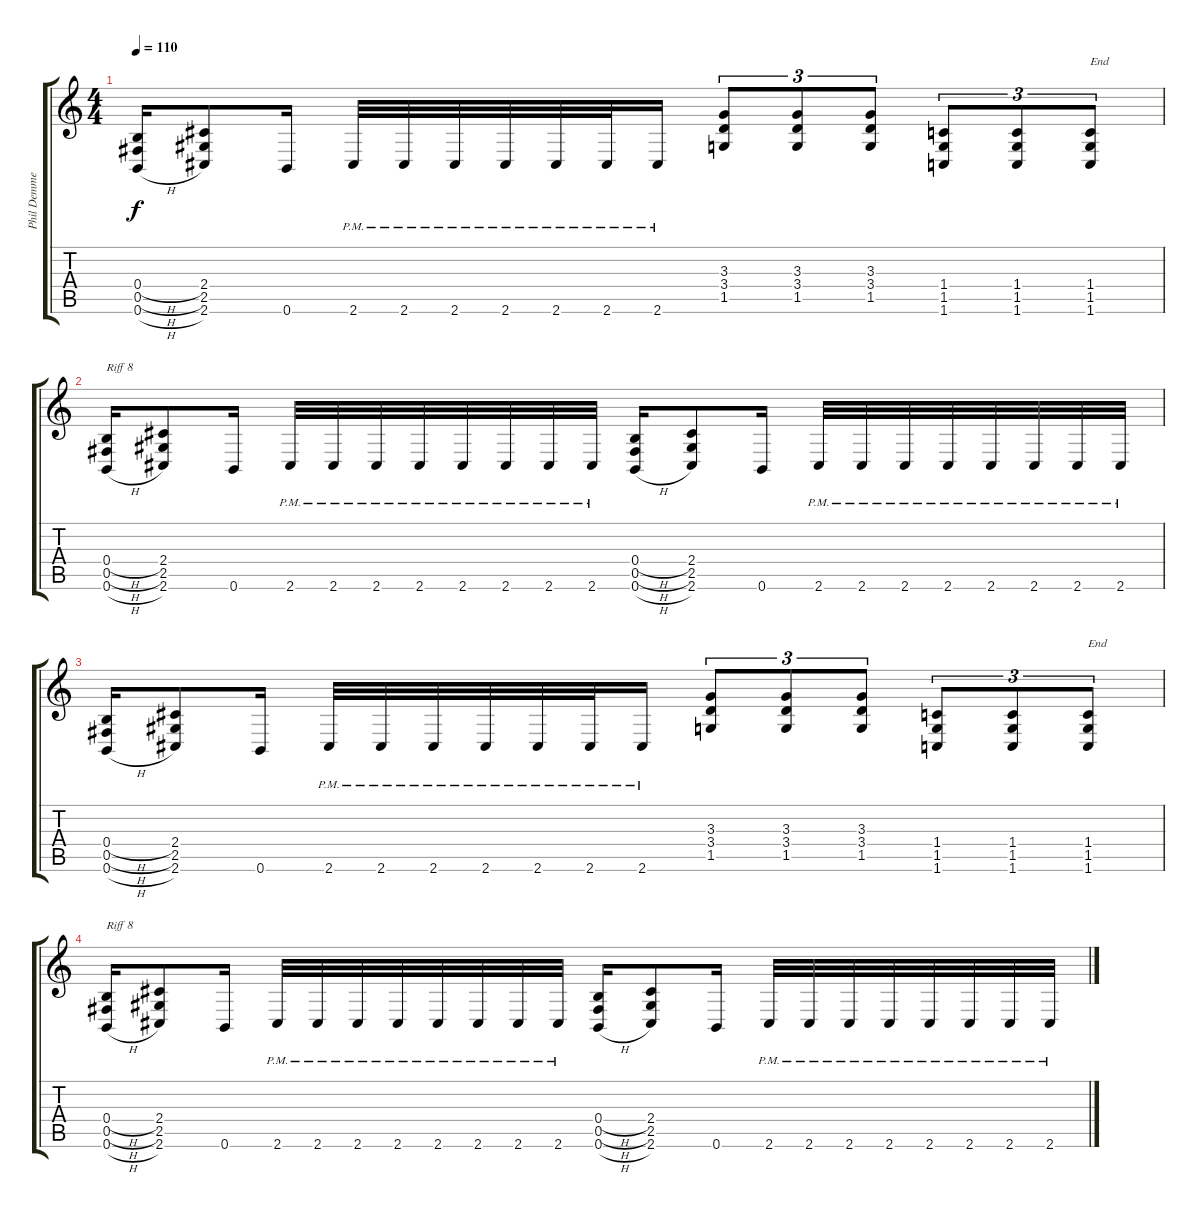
\track ("Phil Demmel" "Phil Demme") {instrument overdrivenguitar}
\staff {score tabs}
\tuning (Db4 Ab3 E3 B2 Gb2 B1) {hide}
\ts (4 4)
\tempo 110
\clef g2
\ks c
(0.4{h} 0.5{h} 0.6{h}).16{dy f} (2.4 2.5 2.6).8 0.6.16 2.6{pm}.32 2.6{pm}.32 2.6{pm}.32 2.6{pm}.32 2.6{pm}.32 2.6{pm}.32 2.6{pm}.16 (3.3 3.4 1.5).8{tu (3 2)} (3.3 3.4 1.5).8{tu (3 2)} (3.3 3.4 1.5).8{tu (3 2)} (1.4 1.5 1.6).8{tu (3 2)} (1.4 1.5 1.6).8{tu (3 2)} (1.4 1.5 1.6).8{tu (3 2) txt "End"} |
(0.4{h} 0.5{h} 0.6{h}).16{txt "Riff 8"} (2.4 2.5 2.6).8 0.6.16 2.6{pm}.32 2.6{pm}.32 2.6{pm}.32 2.6{pm}.32 2.6{pm}.32 2.6{pm}.32 2.6{pm}.32 2.6{pm}.32 (0.4{h} 0.5{h} 0.6{h}).16 (2.4 2.5 2.6).8 0.6.16 2.6{pm}.32 2.6{pm}.32 2.6{pm}.32 2.6{pm}.32 2.6{pm}.32 2.6{pm}.32 2.6{pm}.32 2.6{pm}.32 |
(0.4{h} 0.5{h} 0.6{h}).16 (2.4 2.5 2.6).8 0.6.16 2.6{pm}.32 2.6{pm}.32 2.6{pm}.32 2.6{pm}.32 2.6{pm}.32 2.6{pm}.32 2.6{pm}.16 (3.3 3.4 1.5).8{tu (3 2)} (3.3 3.4 1.5).8{tu (3 2)} (3.3 3.4 1.5).8{tu (3 2)} (1.4 1.5 1.6).8{tu (3 2)} (1.4 1.5 1.6).8{tu (3 2)} (1.4 1.5 1.6).8{tu (3 2) txt "End"} |
(0.4{h} 0.5{h} 0.6{h}).16{txt "Riff 8"} (2.4 2.5 2.6).8 0.6.16 2.6{pm}.32 2.6{pm}.32 2.6{pm}.32 2.6{pm}.32 2.6{pm}.32 2.6{pm}.32 2.6{pm}.32 2.6{pm}.32 (0.4{h} 0.5{h} 0.6{h}).16 (2.4 2.5 2.6).8 0.6.16 2.6{pm}.32 2.6{pm}.32 2.6{pm}.32 2.6{pm}.32 2.6{pm}.32 2.6{pm}.32 2.6{pm}.32 2.6{pm}.32
